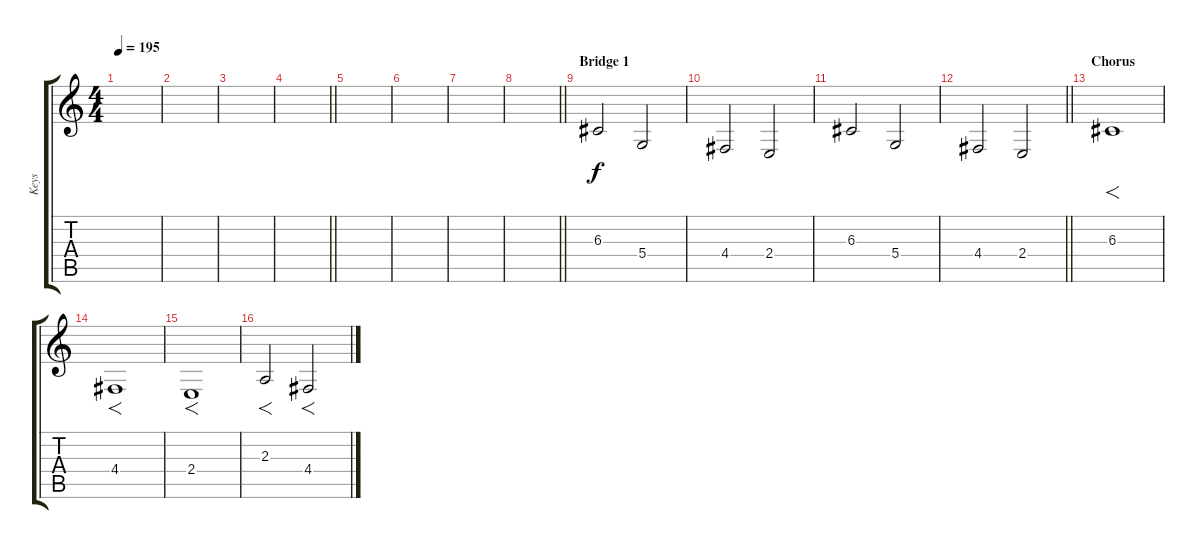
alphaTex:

\track ("Keys" "Keys") {instrument lead6voice}
\staff {score tabs}
\tuning (E4 B3 G3 D3 A2 E2) {hide}
\ts (4 4)
\tempo 195
\clef g2
\ks c
|
|
|
\barLineRight lightlight
|
|
|
|
\barLineRight lightlight
|
\section ("" "Bridge 1")
6.3.2 5.4.2 |
4.4.2 2.4.2 |
6.3.2 5.4.2 |
\barLineRight lightlight
4.4.2 2.4.2 |
\section ("" "Chorus")
6.3.1{f} |
4.4.1{f} |
2.4.1{f} |
2.3.2{f} 4.4.2{f}
